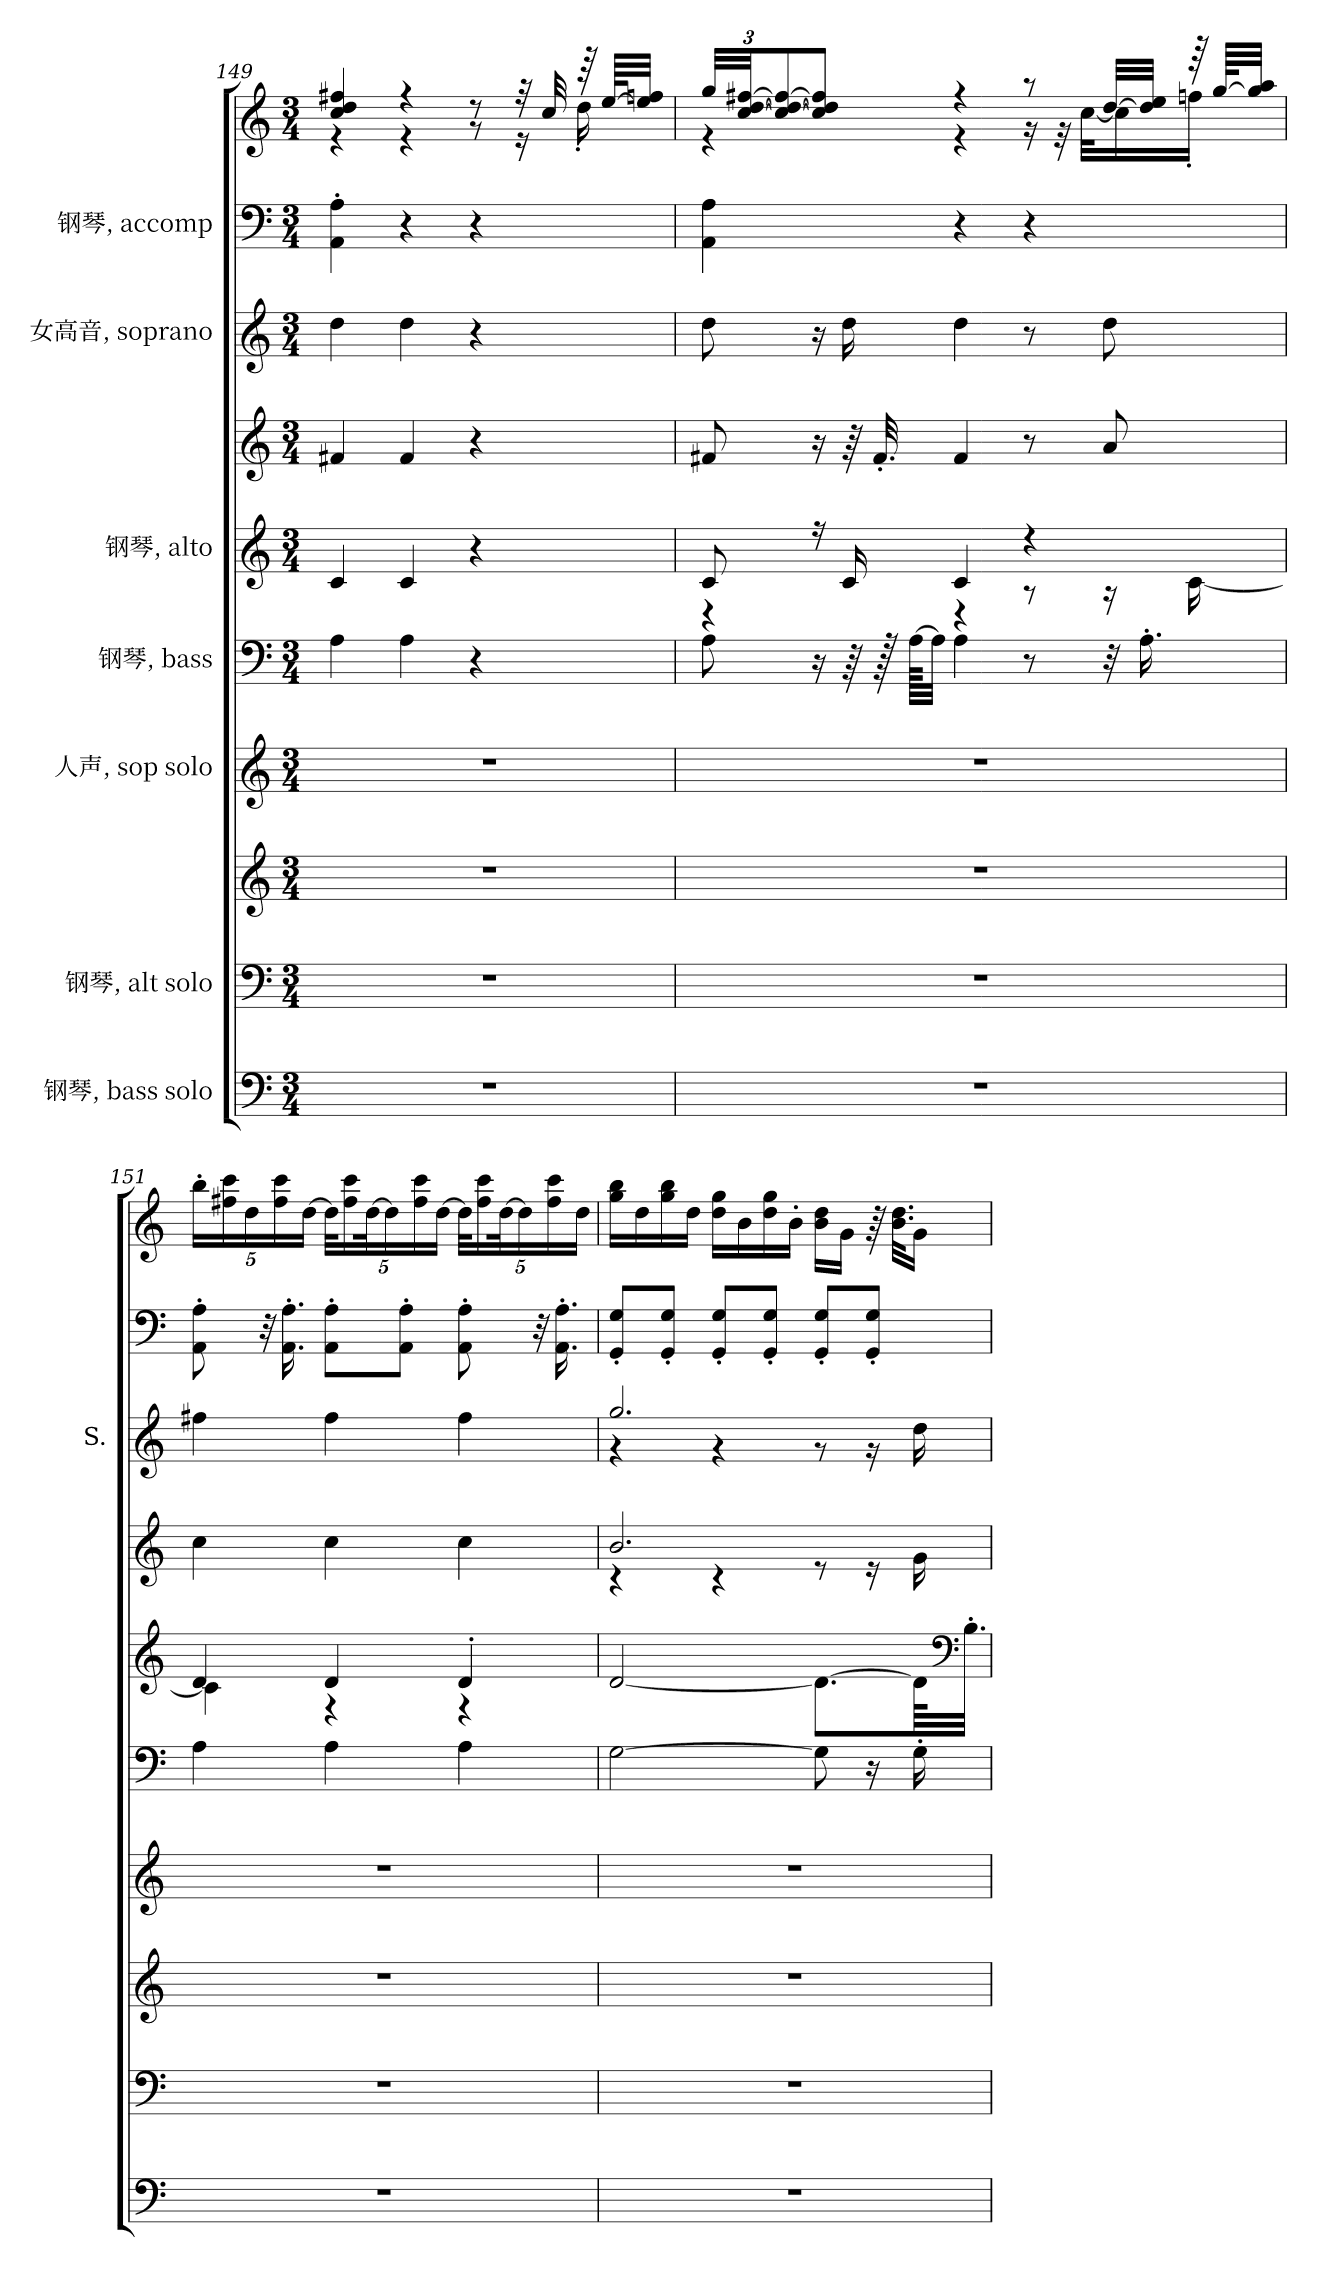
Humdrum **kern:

**kern	**kern	**kern	**kern	**kern	**kern	**kern	**kern	**kern	**kern
*part7	*part6	*part6	*part5	*part4	*part3	*part3	*part2	*part1	*part1
*staff10	*staff9	*staff8	*staff7	*staff6	*staff5	*staff4	*staff3	*staff2	*staff1
*I"钢琴, bass solo	*I"钢琴, alt solo	*	*I"人声, sop solo	*I"钢琴, bass	*I"钢琴, alto	*	*I"女高音, soprano	*I"钢琴, accomp	*
*	*	*	*	*	*	*	*I'S.	*	*
!!LO:PB:g=z
*clefF4	*clefF4	*clefG2	*clefG2	*clefF4	*clefG2	*clefG2	*clefG2	*clefF4	*clefG2
*k[]	*k[]	*k[]	*k[]	*k[]	*k[]	*k[]	*k[]	*k[]	*k[]
*M3/4	*M3/4	*M3/4	*M3/4	*M3/4	*M3/4	*M3/4	*M3/4	*M3/4	*M3/4
=149	=149	=149	=149	=149	=149	=149	=149	=149	=149
*	*	*	*	*	*	*	*	*	*^
2.r	2.r	2.r	2.r	4A\	4c/	4f#X/	4dd\	4AA\' 4A\'	4cc/ 4dd/ 4ff#X/	4r
.	.	.	.	4A\	4c/	4f#/	4dd\	4r	4r	4r
.	.	.	.	4r	4r	4r	4r	4r	8r	8r
.	.	.	.	.	.	.	.	.	32r	16r
.	.	.	.	.	.	.	.	.	32cc/	.
.	.	.	.	.	.	.	.	.	64r	16dd'\
.	.	.	.	.	.	.	.	.	[64ee/KLLL	.
.	.	.	.	.	.	.	.	.	32ee/] 32ffn/JJJ	.
=150	=150	=150	=150	=150	=150	=150	=150	=150	=150	=150
*	*	*	*	*	*^	*	*	*	*	*
*	*	*	*	*	*	*	*	*	*	*Xbrackettup	*
2.r	2.r	2.r	2.r	8A\	8c/	4r	8f#X/	8dd\	4AA\ 4A\	48gg/LLL	4r
.	.	.	.	.	.	.	.	.	.	[48cc/ [48dd/ [48ff#X/JJ	.
.	.	.	.	.	.	.	.	.	.	12cc/_ 12dd/_ 12ff#/_	.
.	.	.	.	16r	16r	.	16r	16r	.	8cc/] 8dd/] 8ff#/]J	.
.	.	.	.	64r	16c/	.	64r	16dd\	.	.	.
.	.	.	.	128r	.	.	32.f#'/	.	.	.	.
.	.	.	.	[128A\KKLLL	.	.	.	.	.	.	.
.	.	.	.	32A\JJJ]	.	.	.	.	.	.	.
.	.	.	.	4A\	4c/	4r	4f#/	4dd\	4r	4r	4r
.	.	.	.	8r	4r	8r	8r	8r	4r	8r	16r
.	.	.	.	.	.	.	.	.	.	.	32r
.	.	.	.	.	.	.	.	.	.	.	[32cc\KLL
.	.	.	.	32r	.	16r	8a/	8dd\	.	[32dd/LLL	16cc\]
.	.	.	.	16.A'\	.	.	.	.	.	32dd/] 32ee/JJJ	.
.	.	.	.	.	.	[16c\	.	.	.	64r	16ffn'\JJ
.	.	.	.	.	.	.	.	.	.	[64gg/KLLL	.
.	.	.	.	.	.	.	.	.	.	32gg/] 32aa/JJJ	.
*	*	*	*	*	*	*	*	*	*	*v	*v
!!LO:PB:g=z
=151	=151	=151	=151	=151	=151	=151	=151	=151	=151	=151
2.r	2.r	2.r	2.r	4A\	4d/	4c\]	4cc\	4ff#X\	8AA\' 8A\'	20bb'\LL
.	.	.	.	.	.	.	.	.	.	20ff#X\ 20ccc\
.	.	.	.	.	.	.	.	.	.	20dd\
.	.	.	.	.	.	.	.	.	32r	.
.	.	.	.	.	.	.	.	.	.	20ff#\ 20ccc\
.	.	.	.	.	.	.	.	.	16.AA\' 16.A\'	.
.	.	.	.	.	.	.	.	.	.	[20dd\JJ
.	.	.	.	4A\	4d/	4r	4cc\	4ff#\	8AA\' 8A\'L	40dd\KLL]
.	.	.	.	.	.	.	.	.	.	20ff#\ 20ccc\
.	.	.	.	.	.	.	.	.	.	[40dd\K
.	.	.	.	.	.	.	.	.	.	20dd\]
.	.	.	.	.	.	.	.	.	8AA\' 8A\'J	.
.	.	.	.	.	.	.	.	.	.	20ff#\ 20ccc\
.	.	.	.	.	.	.	.	.	.	[20dd\JJ
.	.	.	.	4A\	4d'/	4r	4cc\	4ff#\	8AA\' 8A\'	40dd\KLL]
.	.	.	.	.	.	.	.	.	.	20ff#\ 20ccc\
.	.	.	.	.	.	.	.	.	.	[40dd\K
.	.	.	.	.	.	.	.	.	.	20dd\]
.	.	.	.	.	.	.	.	.	32r	.
.	.	.	.	.	.	.	.	.	.	20ff#\ 20ccc\
.	.	.	.	.	.	.	.	.	16.AA\' 16.A\'	.
.	.	.	.	.	.	.	.	.	.	20dd\JJ
*	*	*	*	*	*v	*v	*	*	*	*
=152	=152	=152	=152	=152	=152	=152	=152	=152	=152
*	*	*	*	*	*	*^	*^	*	*
2.r	2.r	2.r	2.r	[2G\	[2d/	2.b/	4r	2.gg/	4r	8GG/' 8G/'L	16gg\ 16bb\LL
.	.	.	.	.	.	.	.	.	.	.	16dd\
.	.	.	.	.	.	.	.	.	.	8GG/' 8G/'J	16gg\ 16bb\
.	.	.	.	.	.	.	.	.	.	.	16dd\JJ
.	.	.	.	.	.	.	4r	.	4r	8GG/' 8G/'L	16dd\ 16gg\LL
.	.	.	.	.	.	.	.	.	.	.	16b\
.	.	.	.	.	.	.	.	.	.	8GG/' 8G/'J	16dd\ 16gg\
.	.	.	.	.	.	.	.	.	.	.	16b'\JJ
.	.	.	.	8G\]	8.d\L_	.	8r	.	8r	8GG/' 8G/'L	16b\ 16dd\LL
.	.	.	.	.	.	.	.	.	.	.	16g\JJ
.	.	.	.	16r	.	.	16r	.	16r	8GG/' 8G/'J	64r
.	.	.	.	.	.	.	.	.	.	.	32.b\ 32.dd\KLL
.	.	.	.	16G'\	64d\KLL]	.	16g\	.	16dd\	.	16g\JJ
*	*	*	*	*	*clefF4	*	*	*	*	*	*
.	.	.	.	.	32.B'\JJJ	.	.	.	.	.	.
*	*	*	*	*	*	*v	*v	*	*	*	*
*	*	*	*	*	*	*	*v	*v	*	*
=	=	=	=	=	=	=	=	=	=
*-	*-	*-	*-	*-	*-	*-	*-	*-	*-
